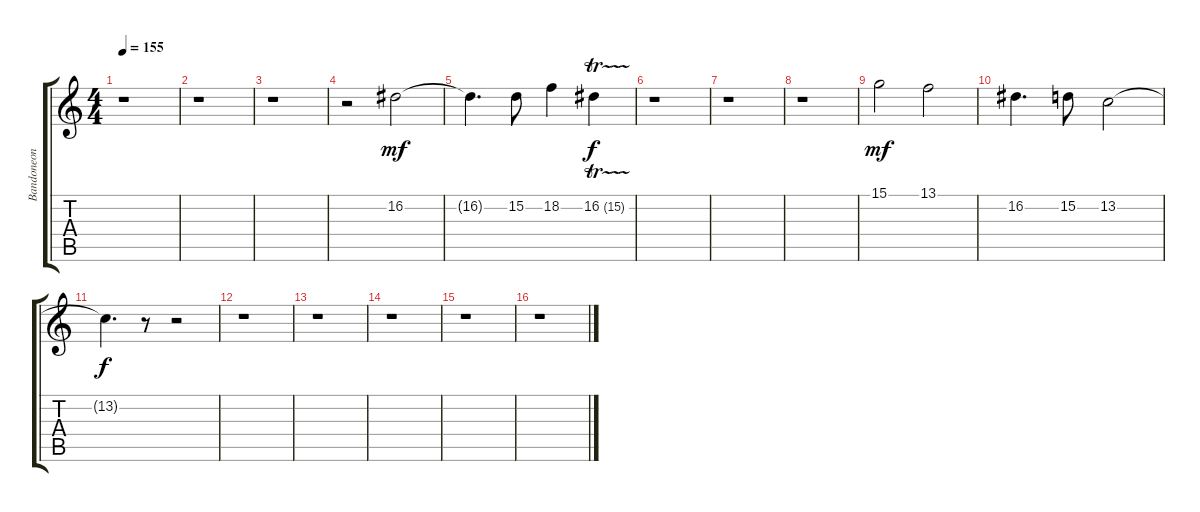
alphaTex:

\track ("Bandoneon" "Bandoneon") {instrument tangoaccordion}
\staff {score tabs}
\tuning (E4 B3 G3 D3 A2 E2) {hide}
\ts (4 4)
\tempo 155
\clef g2
\ks c
r.1{dy mf} |
r.1 |
r.1 |
r.2 16.2.2 |
16.2{t}.4{d} 15.2.8 18.2.4 16.2{tr (15 16)}.4{dy f} |
r.1 |
r.1 |
r.1 |
15.1.2{dy mf} 13.1.2 |
16.2.4{d} 15.2.8 13.2.2 |
13.2{t}.4{d dy f} r.8 r.2 |
r.1 |
r.1 |
r.1 |
r.1 |
r.1
